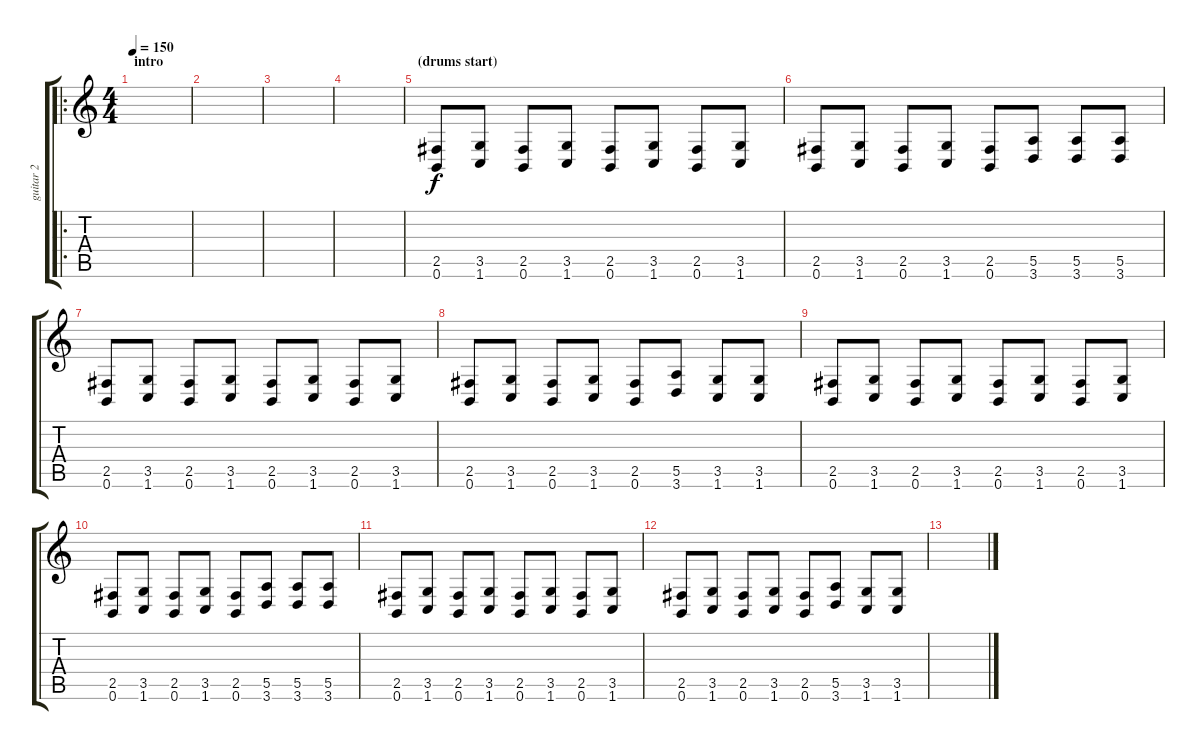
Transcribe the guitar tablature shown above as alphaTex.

\track ("guitar 2" "guitar 2") {instrument distortionguitar}
\staff {score tabs}
\tuning (B3 G3 D3 A2 E2 B1) {hide}
\ro
\ts (4 4)
\section ("" "intro")
\tempo 150
\clef g2
\ks c
|
|
|
|
\section ("" "(drums start)")
(2.5 0.6).8 (3.5 1.6).8 (2.5 0.6).8 (3.5 1.6).8 (2.5 0.6).8 (3.5 1.6).8 (2.5 0.6).8 (3.5 1.6).8 |
(2.5 0.6).8 (3.5 1.6).8 (2.5 0.6).8 (3.5 1.6).8 (2.5 0.6).8 (5.5 3.6).8 (5.5 3.6).8 (5.5 3.6).8 |
(2.5 0.6).8 (3.5 1.6).8 (2.5 0.6).8 (3.5 1.6).8 (2.5 0.6).8 (3.5 1.6).8 (2.5 0.6).8 (3.5 1.6).8 |
(2.5 0.6).8 (3.5 1.6).8 (2.5 0.6).8 (3.5 1.6).8 (2.5 0.6).8 (5.5 3.6).8 (3.5 1.6).8 (3.5 1.6).8 |
(2.5 0.6).8 (3.5 1.6).8 (2.5 0.6).8 (3.5 1.6).8 (2.5 0.6).8 (3.5 1.6).8 (2.5 0.6).8 (3.5 1.6).8 |
(2.5 0.6).8 (3.5 1.6).8 (2.5 0.6).8 (3.5 1.6).8 (2.5 0.6).8 (5.5 3.6).8 (5.5 3.6).8 (5.5 3.6).8 |
(2.5 0.6).8 (3.5 1.6).8 (2.5 0.6).8 (3.5 1.6).8 (2.5 0.6).8 (3.5 1.6).8 (2.5 0.6).8 (3.5 1.6).8 |
(2.5 0.6).8 (3.5 1.6).8 (2.5 0.6).8 (3.5 1.6).8 (2.5 0.6).8 (5.5 3.6).8 (3.5 1.6).8 (3.5 1.6).8 |
\section ("" "")
